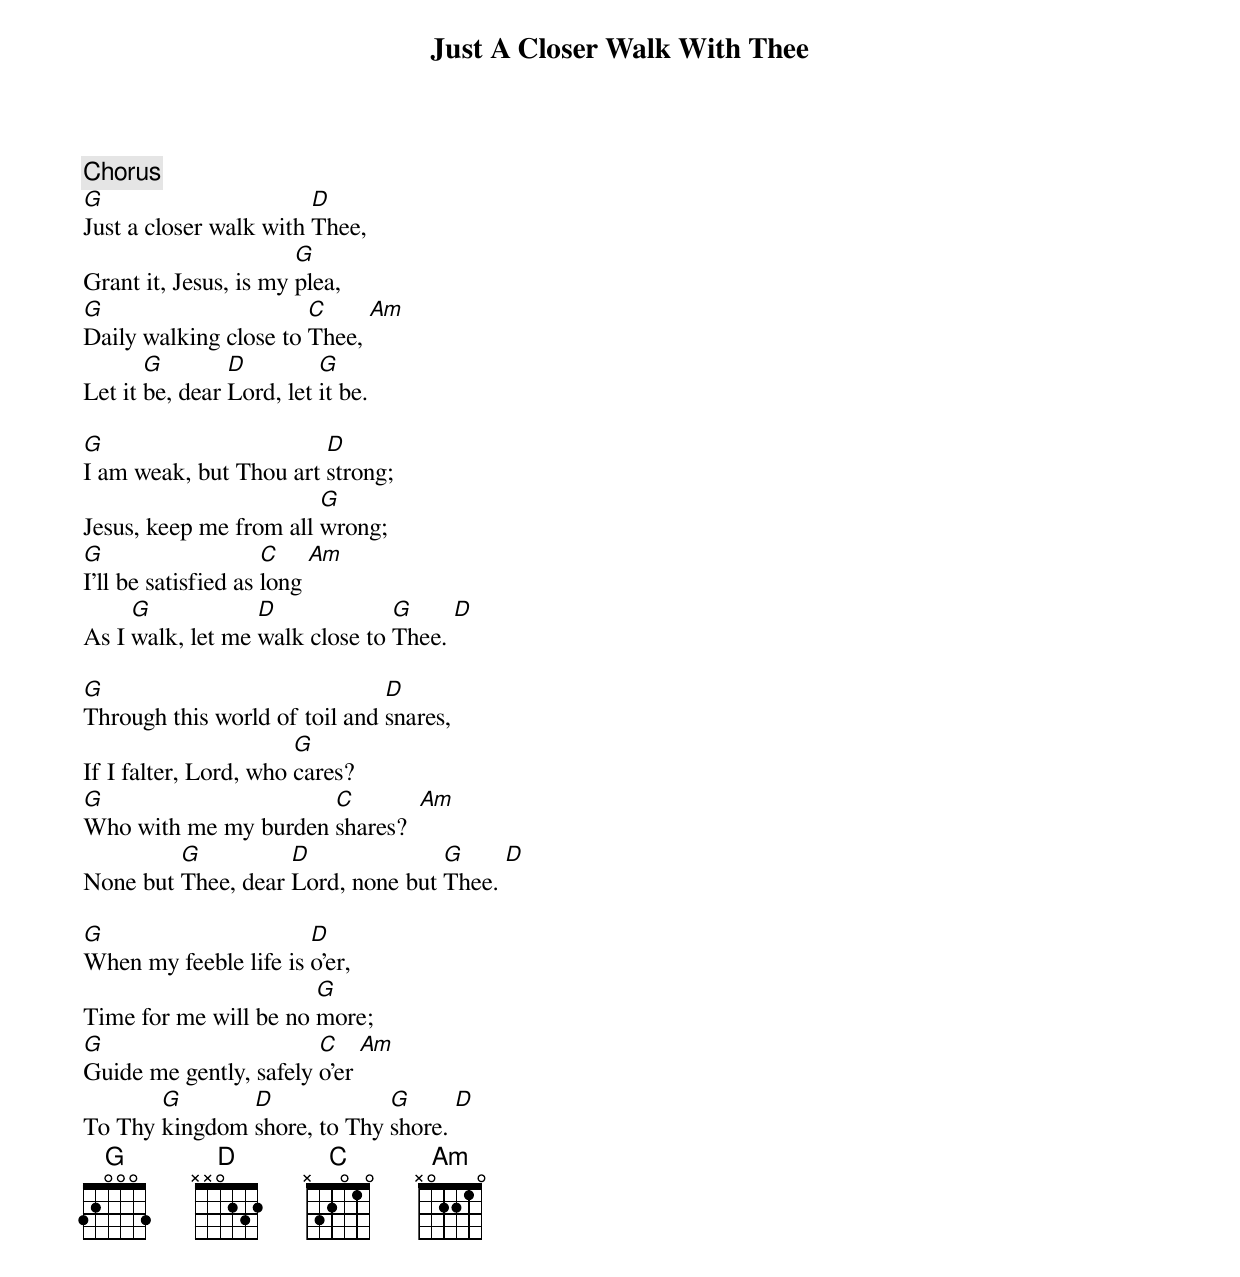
{Title: Just A Closer Walk With Thee}

{Chorus}
[G]Just a closer walk with [D]Thee,
Grant it, Jesus, is my [G]plea,
[G]Daily walking close to [C]Thee, [Am]
Let it [G]be, dear [D]Lord, let [G]it be.

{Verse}
[G]I am weak, but Thou art [D]strong;
Jesus, keep me from all [G]wrong;
[G]I’ll be satisfied as [C]long [Am]
As I [G]walk, let me [D]walk close to [G]Thee. [D]

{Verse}
[G]Through this world of toil and [D]snares,
If I falter, Lord, who [G]cares?
[G]Who with me my burden [C]shares?  [Am]
None but [G]Thee, dear [D]Lord, none but [G]Thee. [D]

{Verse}
[G]When my feeble life is [D]o’er,
Time for me will be no [G]more;
[G]Guide me gently, safely [C]o’er [Am]
To Thy [G]kingdom [D]shore, to Thy [G]shore. [D]
